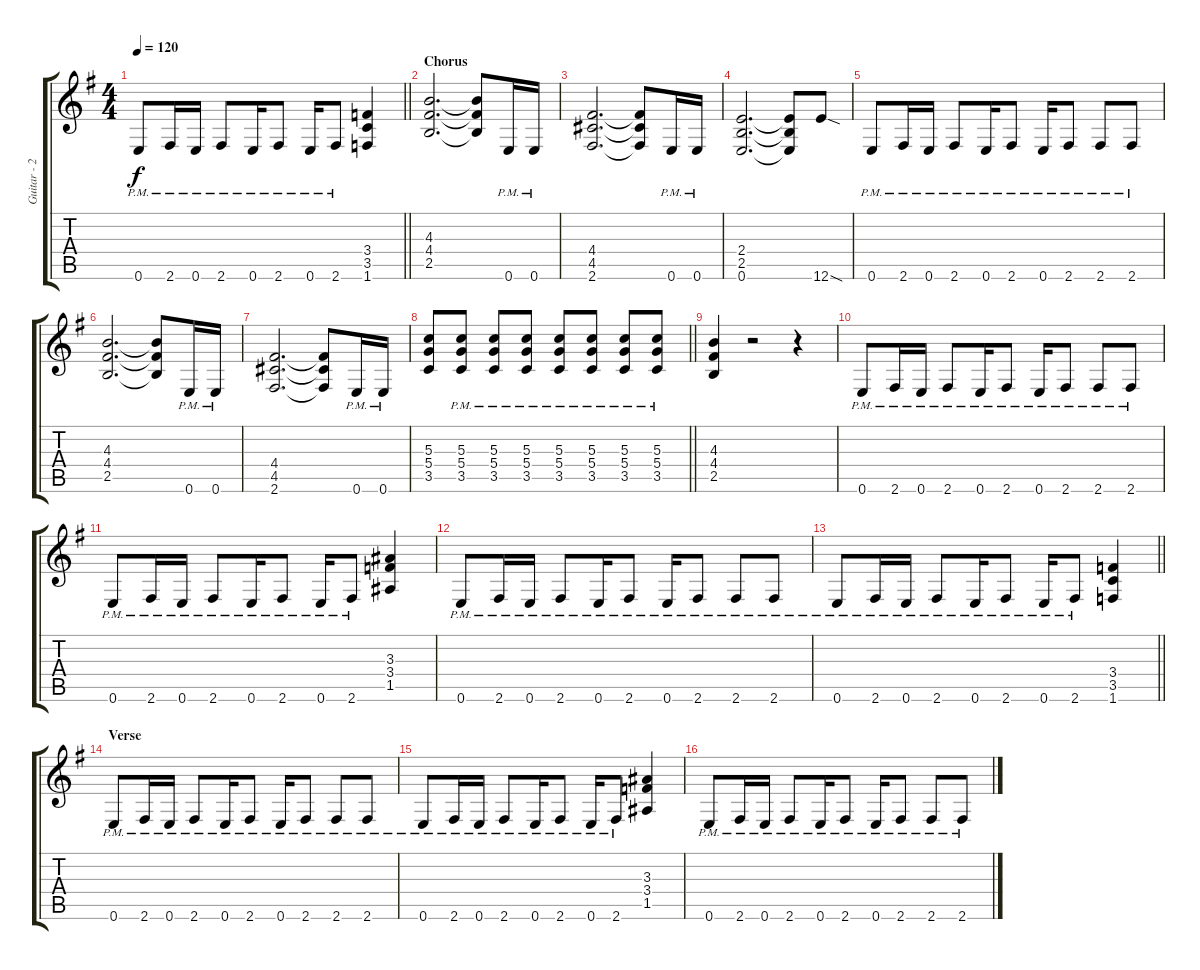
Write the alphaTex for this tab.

\track ("Guitar - 2" "Guitar - 2") {instrument distortionguitar}
\staff {score tabs}
\tuning (E4 B3 G3 D3 A2 E2) {hide}
\ts (4 4)
\tempo 120
\clef g2
\barLineRight lightlight
\ks g
0.6{pm}.8{dy f} 2.6{pm}.16 0.6{pm}.16 2.6{pm}.8 0.6{pm}.16 2.6{pm}.8 0.6{pm}.16 2.6{pm}.8 (3.4 3.5 1.6).4 |
\section ("" "Chorus")
(4.3 4.4 2.5).2{d} (4.3{t} 4.4{t} 2.5{t}).8 0.6{pm}.16 0.6{pm}.16 |
(4.4 4.5 2.6).2{d} (4.4{t} 4.5{t} 2.6{t}).8 0.6{pm}.16 0.6{pm}.16 |
(2.4 2.5 0.6).2{d} (2.4{t} 2.5{t} 0.6{t}).8 12.6{sod}.8 |
0.6{pm}.8 2.6{pm}.16 0.6{pm}.16 2.6{pm}.8 0.6{pm}.16 2.6{pm}.8 0.6{pm}.16 2.6{pm}.8 2.6{pm}.8 2.6{pm}.8 |
(4.3 4.4 2.5).2{d} (4.3{t} 4.4{t} 2.5{t}).8 0.6{pm}.16 0.6{pm}.16 |
(4.4 4.5 2.6).2{d} (4.4{t} 4.5{t} 2.6{t}).8 0.6{pm}.16 0.6{pm}.16 |
\barLineRight lightlight
(5.3 5.4 3.5).8 (5.3{pm} 5.4{pm} 3.5{pm}).8 (5.3{pm} 5.4{pm} 3.5{pm}).8 (5.3{pm} 5.4{pm} 3.5{pm}).8 (5.3{pm} 5.4{pm} 3.5{pm}).8 (5.3{pm} 5.4{pm} 3.5{pm}).8 (5.3{pm} 5.4{pm} 3.5{pm}).8 (5.3{pm} 5.4{pm} 3.5{pm}).8 |
(4.3 4.4 2.5).4 r.2 r.4 |
0.6{pm}.8 2.6{pm}.16 0.6{pm}.16 2.6{pm}.8 0.6{pm}.16 2.6{pm}.8 0.6{pm}.16 2.6{pm}.8 2.6{pm}.8 2.6{pm}.8 |
0.6{pm}.8 2.6{pm}.16 0.6{pm}.16 2.6{pm}.8 0.6{pm}.16 2.6{pm}.8 0.6{pm}.16 2.6{pm}.8 (3.3 3.4 1.5).4 |
0.6{pm}.8 2.6{pm}.16 0.6{pm}.16 2.6{pm}.8 0.6{pm}.16 2.6{pm}.8 0.6{pm}.16 2.6{pm}.8 2.6{pm}.8 2.6{pm}.8 |
\barLineRight lightlight
0.6{pm}.8 2.6{pm}.16 0.6{pm}.16 2.6{pm}.8 0.6{pm}.16 2.6{pm}.8 0.6{pm}.16 2.6{pm}.8 (3.4 3.5 1.6).4 |
\section ("" "Verse")
0.6{pm}.8 2.6{pm}.16 0.6{pm}.16 2.6{pm}.8 0.6{pm}.16 2.6{pm}.8 0.6{pm}.16 2.6{pm}.8 2.6{pm}.8 2.6{pm}.8 |
0.6{pm}.8 2.6{pm}.16 0.6{pm}.16 2.6{pm}.8 0.6{pm}.16 2.6{pm}.8 0.6{pm}.16 2.6{pm}.8 (3.3 3.4 1.5).4 |
0.6{pm}.8 2.6{pm}.16 0.6{pm}.16 2.6{pm}.8 0.6{pm}.16 2.6{pm}.8 0.6{pm}.16 2.6{pm}.8 2.6{pm}.8 2.6{pm}.8
